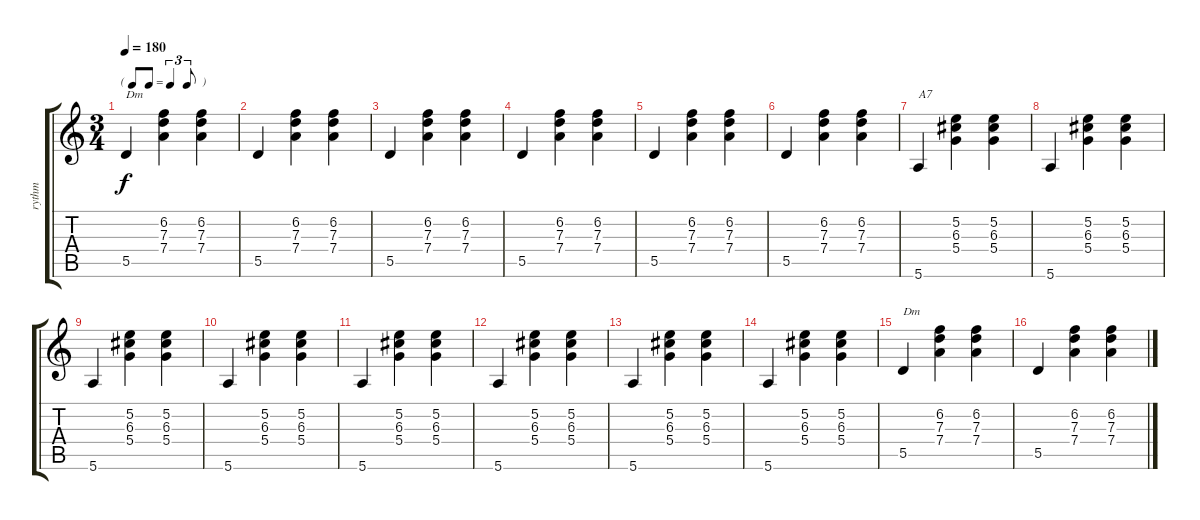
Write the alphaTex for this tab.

\track ("rythm" "rythm") {instrument acousticguitarsteel}
\staff {score tabs}
\tuning (E4 B3 G3 D3 A2 E2) {hide}
\ts (3 4)
\tf triplet8th
\tempo 180
\clef g2
\ks c
5.5.4{txt "Dm" dy f} (6.2 7.3 7.4).4 (6.2 7.3 7.4).4 |
5.5.4 (6.2 7.3 7.4).4 (6.2 7.3 7.4).4 |
5.5.4 (6.2 7.3 7.4).4 (6.2 7.3 7.4).4 |
5.5.4 (6.2 7.3 7.4).4 (6.2 7.3 7.4).4 |
5.5.4 (6.2 7.3 7.4).4 (6.2 7.3 7.4).4 |
5.5.4 (6.2 7.3 7.4).4 (6.2 7.3 7.4).4 |
5.6.4{txt "A7"} (5.2 6.3 5.4).4 (5.2 6.3 5.4).4 |
5.6.4 (5.2 6.3 5.4).4 (5.2 6.3 5.4).4 |
5.6.4 (5.2 6.3 5.4).4 (5.2 6.3 5.4).4 |
5.6.4 (5.2 6.3 5.4).4 (5.2 6.3 5.4).4 |
5.6.4 (5.2 6.3 5.4).4 (5.2 6.3 5.4).4 |
5.6.4 (5.2 6.3 5.4).4 (5.2 6.3 5.4).4 |
5.6.4 (5.2 6.3 5.4).4 (5.2 6.3 5.4).4 |
5.6.4 (5.2 6.3 5.4).4 (5.2 6.3 5.4).4 |
5.5.4{txt "Dm"} (6.2 7.3 7.4).4 (6.2 7.3 7.4).4 |
5.5.4 (6.2 7.3 7.4).4 (6.2 7.3 7.4).4
